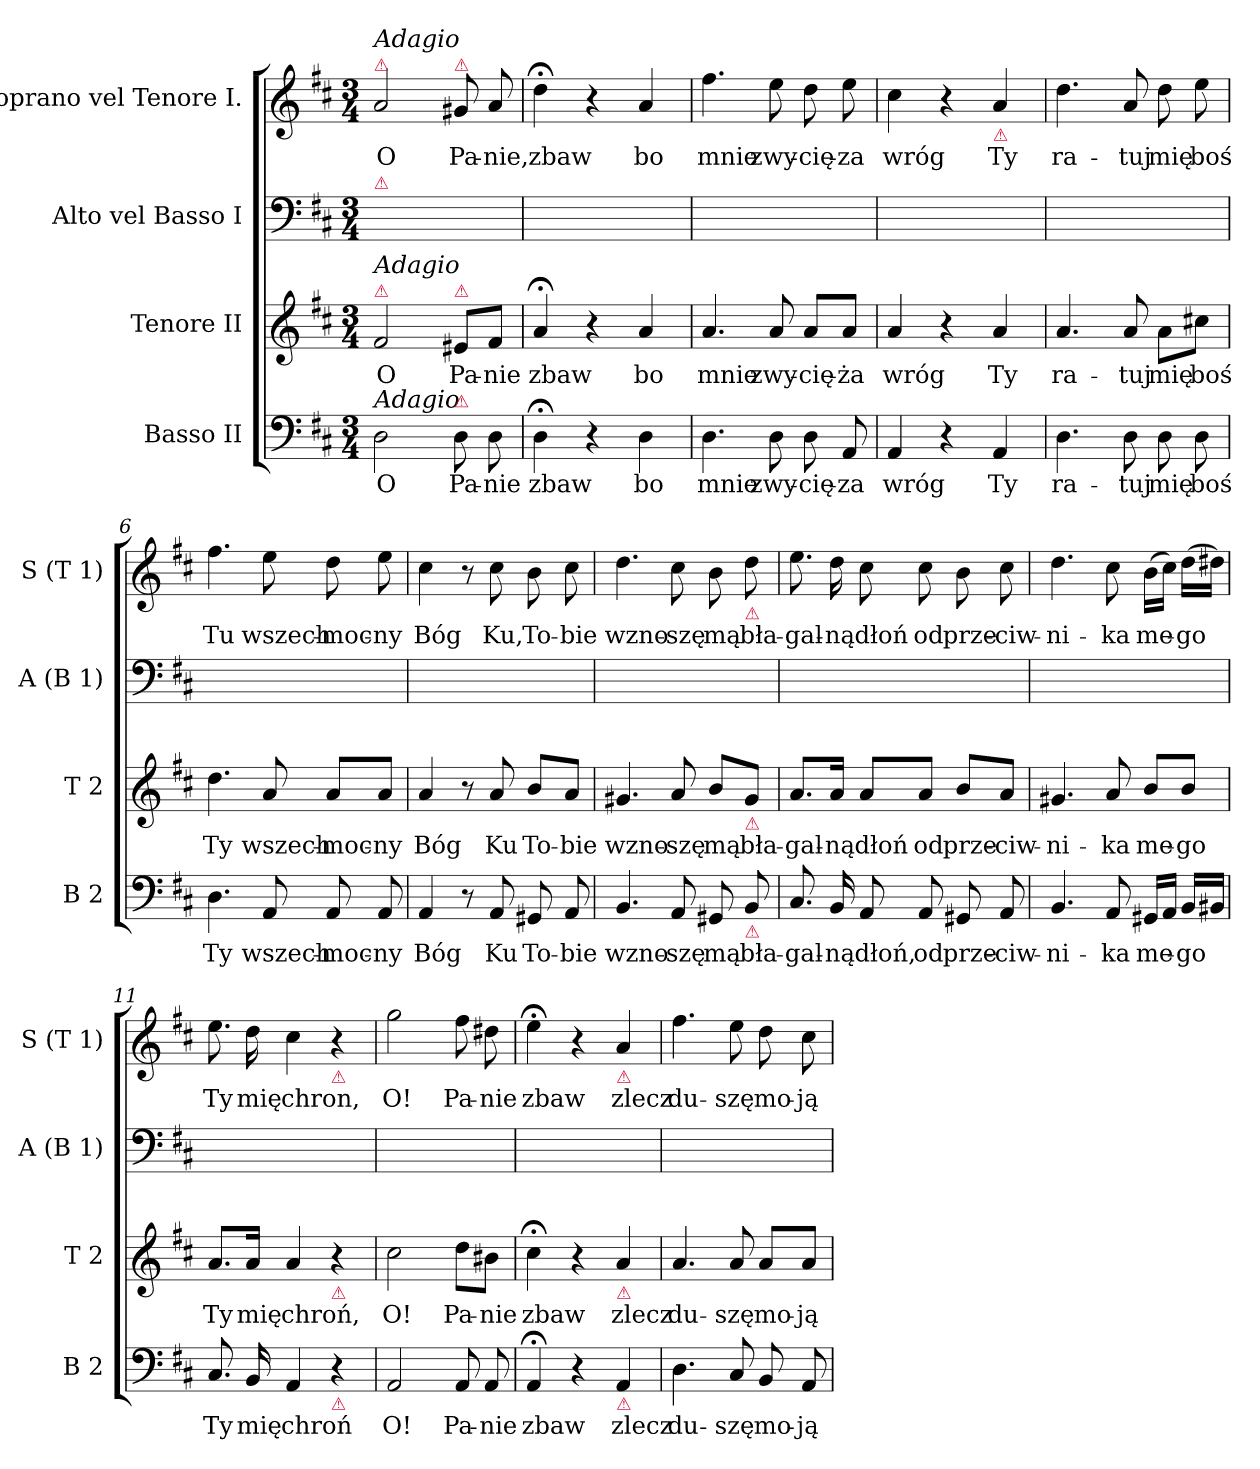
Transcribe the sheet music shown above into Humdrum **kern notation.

**kern	**text	**kern	**text	**kern	**kern	**text
*part4	*part4	*part3	*part3	*part2	*part1	*part1
*staff4	*staff4	*staff3	*staff3	*staff2	*staff1	*staff1
*I"Basso II	*	*I"Tenore II	*	*I"Alto vel Basso I	*I"Soprano vel Tenore I.	*
*I'B 2	*	*I'T 2	*	*I'A (B 1)	*I'S (T 1)	*
*clefF4	*	*clefG2	*	*clefF4	*clefG2	*
*k[f#c#]	*	*k[f#c#]	*	*k[f#c#]	*k[f#c#]	*
*D:	*	*D:	*	*D:	*D:	*
*M3/4	*	*M3/4	*	*M3/4	*M3/4	*
=1	=1	=1	=1	=1	=1	=1
!	!	!	!	!	!LO:TX:a:color=crimson:t=⚠	!
!	!	!	!	!	!LO:TX:a:i:t=Adagio	!
!	!	!	!	!LO:TX:a:color=crimson:t=⚠	!	!
!	!	!LO:TX:a:color=crimson:t=⚠	!	!	!	!
!	!	!LO:TX:a:i:t=Adagio	!	!	!	!
!LO:TX:a:i:t=Adagio	!	!	!	!	!	!
2D\	O	2f#/	O	2.ryy	2a/	O
!	!	!	!	!	!LO:TX:a:color=crimson:t=⚠	!
!	!	!LO:TX:a:color=crimson:t=⚠	!	!	!	!
!LO:TX:a:color=crimson:t=⚠	!	!	!	!	!	!
8D\	Pa-	8e#X/L	Pa-	.	8g#X/	Pa-
8D\	-nie	8f#/J	-nie	.	8a/	-nie,
=2	=2	=2	=2	=2	=2	=2
4D;<\	zbaw	4a;</	zbaw	2.ryy	4dd;<\	zbaw
4r	.	4r	.	.	4r	.
4D\	bo	4a/	bo	.	4a/	bo
=3	=3	=3	=3	=3	=3	=3
4.D\	mnie	4.a/	mnie	2.ryy	4.ff#\	mnie
8D\	zwy-	8a/	zwy-	.	8ee\	zwy-
8D\	-cię-	8a/L	-cię-	.	8dd\	-cię-
8AA/	-za	8a/J	-ża	.	8ee\	-za
=4	=4	=4	=4	=4	=4	=4
4AA/	wróg	4a/	wróg	2.ryy	4cc#\	wróg
4r	.	4r	.	.	4r	.
!	!	!	!	!	!LO:TX:b:color=crimson:t=⚠	!
4AA/	Ty	4a/	Ty	.	4a/	Ty
=5	=5	=5	=5	=5	=5	=5
4.D\	ra-	4.a/	ra-	2.ryy	4.dd\	ra-
8D\	-tuj	8a/	-tuj	.	8a/	-tuj
8D\	mię	8a\L	mię	.	8dd\	mię
8D\	boś	8cc#X\J	boś	.	8ee\	boś
=6	=6	=6	=6	=6	=6	=6
4.D\	Ty	4.dd\	Ty	2.ryy	4.ff#\	Tu
8AA/	wszech-	8a/	wszech-	.	8ee\	wszech-
8AA/	-moc-	8a/L	-moc-	.	8dd\	-moc-
8AA/	-ny	8a/J	-ny	.	8ee\	-ny
=7	=7	=7	=7	=7	=7	=7
4AA/	Bóg	4a/	Bóg	2.ryy	4cc#\	Bóg
8r	.	8r	.	.	8r	.
8AA/	Ku	8a/	Ku	.	8cc#\	Ku,
8GG#X/	To-	8b/L	To-	.	8b\	To-
8AA/	-bie	8a/J	-bie	.	8cc#\	-bie
=8	=8	=8	=8	=8	=8	=8
4.BB/	wzno-	4.g#X/	wzno-	2.ryy	4.dd\	wzno-
8AA/	-szę	8a/	-szę	.	8cc#\	-szę
8GG#X/	mą	8b/L	mą	.	8b\	mą
!	!	!	!	!	!LO:TX:b:color=crimson:t=⚠	!
!	!	!LO:TX:b:color=crimson:t=⚠	!	!	!	!
!LO:TX:b:color=crimson:t=⚠	!	!	!	!	!	!
8BB/	bła-	8g#/J	bła-	.	8dd\	bła-
=9	=9	=9	=9	=9	=9	=9
8.C#/	-gal-	8.a/L	-gal-	2.ryy	8.ee\	-gal-
16BB/	-ną	16a/Jk	-ną	.	16dd\	-ną
8AA/	dłoń,	8a/L	dłoń	.	8cc#\	dłoń
8AA/	od	8a/J	od	.	8cc#\	od
8GG#X/	prze-	8b/L	prze-	.	8b\	prze-
8AA/	-ciw-	8a/J	-ciw-	.	8cc#\	-ciw-
=10	=10	=10	=10	=10	=10	=10
4.BB/	-ni-	4.g#X/	-ni-	2.ryy	4.dd\	-ni-
8AA/	-ka	8a/	-ka	.	8cc#\	-ka
16GG#X/LL	me-	8b/L	me-	.	(>16b\LL	me-
16AA/JJ	.	.	.	.	16cc#\JJ)	.
16BB/LL	-go	8b/J	-go	.	(>16dd\LL	-go
16BB#X/JJ	.	.	.	.	16dd#X\JJ)	.
=11	=11	=11	=11	=11	=11	=11
8.C#/	Ty	8.a/L	Ty	2.ryy	8.ee\	Ty
16BB/	mię	16a/Jk	mię	.	16dd\	mię
4AA/	chroń	4a/	chroń,	.	4cc#\	chron,
!	!	!	!	!	!LO:TX:b:color=crimson:t=⚠	!
!	!	!LO:TX:b:color=crimson:t=⚠	!	!	!	!
!LO:TX:b:color=crimson:t=⚠	!	!	!	!	!	!
4r	.	4r	.	.	4r	.
=12	=12	=12	=12	=12	=12	=12
2AA/	O!	2cc#\	O!	2.ryy	2gg\	O!
8AA/	Pa-	8dd\L	Pa-	.	8ff#\	Pa-
8AA/	-nie	8b#X\J	-nie	.	8dd#X\	-nie
=13	=13	=13	=13	=13	=13	=13
4AA;</	zbaw	4cc#;<\	zbaw	2.ryy	4ee;<\	zbaw
4r	.	4r	.	.	4r	.
!	!	!	!	!	!LO:TX:b:color=crimson:t=⚠	!
!	!	!LO:TX:b:color=crimson:t=⚠	!	!	!	!
!LO:TX:b:color=crimson:t=⚠	!	!	!	!	!	!
4AA/	zlecz	4a/	zlecz	.	4a/	zlecz
=14	=14	=14	=14	=14	=14	=14
4.D\	du-	4.a/	du-	2.ryy	4.ff#\	du-
8C#/	-szę	8a/	-szę	.	8ee\	-szę
8BB/	mo-	8a/L	mo-	.	8dd\	mo-
8AA/	-ją	8a/J	-ją	.	8cc#\	-ją
=	=	=	=	=	=	=
*-	*-	*-	*-	*-	*-	*-
